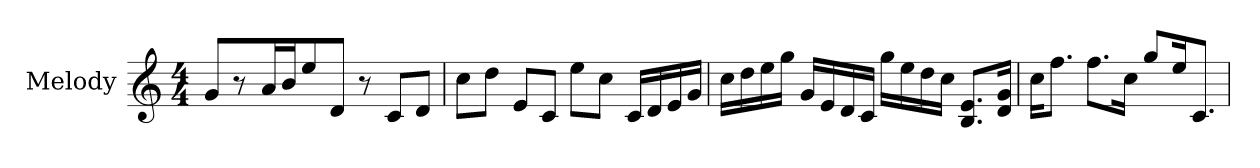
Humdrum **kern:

**kern
*part1
*staff1
*I"Melody
*clefG2
*k[]
*C:
*M4/4
=1
8gL
8r
16aL
16bJ
8ee
8dJ
8r
8cL
8dJ
=2
8ccL
8ddJ
8eL
8cJ
8eeL
8ccJ
16cLL
16d
16e
16gJJ
=3
16ccLL
16dd
16ee
16ggJJ
16gLL
16e
16d
16cJJ
16ggLL
16ee
16dd
16ccJJ
8.B/ 8.e/L
16d/ 16g/Jk
=4
16ccKL
8.ffJ
8.ffL
16ccJk
8ggL
16eek
8.cJ
=
*-
